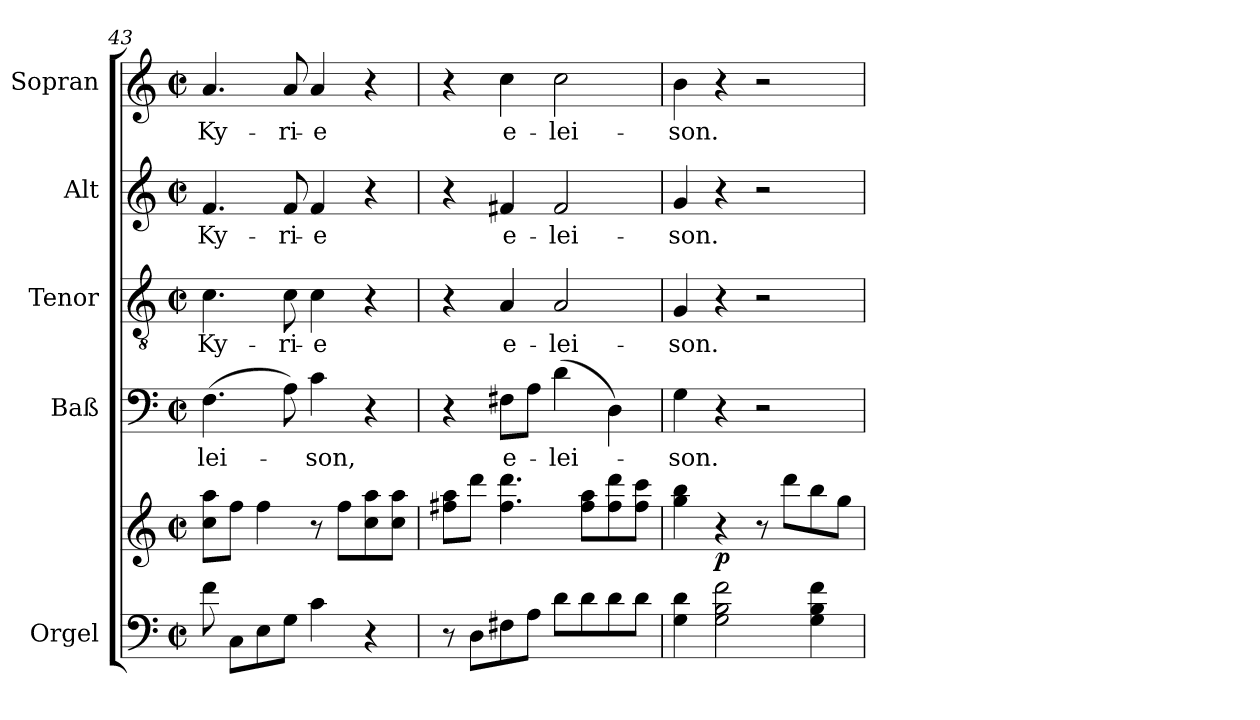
**kern	**kern	**dynam	**kern	**text	**kern	**text	**kern	**text	**kern	**text
*part5	*part5	*part5	*part4	*part4	*part3	*part3	*part2	*part2	*part1	*part1
*staff6	*staff5	*staff5/6	*staff4	*staff4	*staff3	*staff3	*staff2	*staff2	*staff1	*staff1
*I"Orgel	*	*	*I"Baß	*	*I"Tenor	*	*I"Alt	*	*I"Sopran	*
!!LO:LB:g=z
*clefF4	*clefG2	*	*clefF4	*	*clefGv2	*	*clefG2	*	*clefG2	*
*k[]	*k[]	*	*k[]	*	*k[]	*	*k[]	*	*k[]	*
*C:	*C:	*	*C:	*	*C:	*	*C:	*	*C:	*
*M2/2	*M2/2	*	*M2/2	*	*M2/2	*	*M2/2	*	*M2/2	*
*met(c|)	*met(c|)	*	*met(c|)	*	*met(c|)	*	*met(c|)	*	*met(c|)	*
=43	=43	=43	=43	=43	=43	=43	=43	=43	=43	=43
!	!	!	!	!LO:LY:b	!	!LO:LY:b	!	!LO:LY:b	!	!LO:LY:b
8f\	8cc\ 8aa\L	.	(>4.F\	-lei-	4.c\	Ky-	4.f/	Ky-	4.a/	Ky-
8C\L	8ff\J	.	.	.	.	.	.	.	.	.
8E\	4ff\	.	.	.	.	.	.	.	.	.
!	!	!	!	!	!	!LO:LY:b	!	!LO:LY:b	!	!LO:LY:b
8G\J	.	.	8A\)	.	8c\	-ri-	8f/	-ri-	8a/	-ri-
!	!	!	!	!LO:LY:b	!	!LO:LY:b	!	!LO:LY:b	!	!LO:LY:b
4c\	8r	.	4c\	-son,	4c\	-e	4f/	-e	4a/	-e
.	8ff\L	.	.	.	.	.	.	.	.	.
4r	8cc\ 8aa\	.	4r	.	4r	.	4r	.	4r	.
.	8cc\ 8aa\J	.	.	.	.	.	.	.	.	.
=44	=44	=44	=44	=44	=44	=44	=44	=44	=44	=44
8r	8ff#X\ 8aa\L	.	4r	.	4r	.	4r	.	4r	.
8D\L	8ddd\J	.	.	.	.	.	.	.	.	.
!	!	!	!	!LO:LY:b	!	!LO:LY:b	!	!LO:LY:b	!	!LO:LY:b
8F#X\	4.ff#\ 4.ddd\	.	8F#X\L	e-	4A/	e-	4f#X/	e-	4cc\	e-
8A\J	.	.	8A\J	.	.	.	.	.	.	.
!	!	!	!	!LO:LY:b	!	!LO:LY:b	!	!LO:LY:b	!	!LO:LY:b
8d\L	.	.	(>4d\	-lei-	2A/	-lei-	2f#/	-lei-	2cc\	-lei-
8d\	8ff#\ 8aa\L	.	.	.	.	.	.	.	.	.
8d\	8ff#\ 8ddd\	.	4D\)	.	.	.	.	.	.	.
8d\J	8ff#\ 8ccc\J	.	.	.	.	.	.	.	.	.
=45	=45	=45	=45	=45	=45	=45	=45	=45	=45	=45
!	!	!	!	!LO:LY:b	!	!LO:LY:b	!	!LO:LY:b	!	!LO:LY:b
4G\ 4d\	4gg\ 4bb\	.	4G\	-son.	4G/	-son.	4g/	-son.	4b\	-son.
!	!	!LO:DY:b	!	!	!	!	!	!	!	!
2G\ 2B\ 2f\	4r	p	4r	.	4r	.	4r	.	4r	.
.	8r	.	2r	.	2r	.	2r	.	2r	.
.	8ddd\L	.	.	.	.	.	.	.	.	.
4G\ 4B\ 4f\	8bb\	.	.	.	.	.	.	.	.	.
.	8gg\J	.	.	.	.	.	.	.	.	.
=	=	=	=	=	=	=	=	=	=	=
*-	*-	*-	*-	*-	*-	*-	*-	*-	*-	*-
